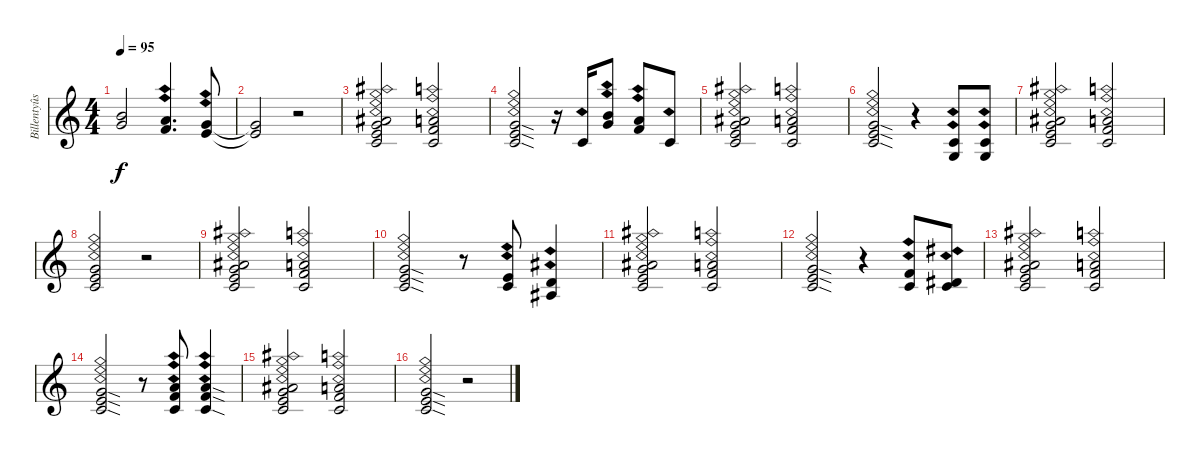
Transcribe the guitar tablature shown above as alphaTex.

\track ("Billentyûs 1 (Jon Lord)" "Billentyûs") {instrument pad1newage}
\staff {score}
\tuning (E4 B3 G3 D3 A2 E2 B1) {hide}
\ts (4 4)
\tempo 95
\clef g2
\ks c
(7.1{t} 8.2{t}).2{dy f} (5.1{ph 12} 6.2{ph 12}).4{d} (3.1{ph 12} 5.2{ph 12}).8 |
(3.1{t} 5.2{t}).2 r.2 |
(6.1{ph 12} 8.2{ph 12} 9.3{ph 12} 10.4{ph 12}).2 (5.1{ph 12} 6.2{ph 12} 5.3{ph 12}).2 |
(3.1{ph 12 sod} 5.2{ph 12 sod} 5.3{ph 12 sod}).2 r.16 1.2{ph 12}.16 (7.1{ph 12} 8.2{ph 12}).8 (5.1{ph 12} 6.2{ph 12}).8 1.2{ph 12}.8 |
(6.1{ph 12} 8.2{ph 12} 9.3{ph 12} 10.4{ph 12}).2 (5.1{ph 12} 6.2{ph 12} 5.3{ph 12}).2 |
(3.1{ph 12 sod} 5.2{ph 12 sod} 5.3{ph 12 sod}).2 r.4 (1.2{ph 12} 0.3{ph 12}).8 (1.2{ph 12} 0.3{ph 12}).8 |
(6.1{ph 12} 8.2{ph 12} 9.3{ph 12} 10.4{ph 12}).2 (5.1{ph 12} 6.2{ph 12} 5.3{ph 12}).2 |
(3.1{ph 12} 5.2{ph 12} 5.3{ph 12}).2 r.2 |
(6.1{ph 12} 8.2{ph 12} 9.3{ph 12} 10.4{ph 12}).2 (5.1{ph 12} 6.2{ph 12} 5.3{ph 12}).2 |
(3.1{ph 12 sod} 5.2{ph 12 sod} 5.3{ph 12 sod}).2 r.8 (0.1{ph 12} 1.2{ph 12}).8 (3.2{ph 12} 3.3{ph 12}).4 |
(6.1{ph 12} 8.2{ph 12} 9.3{ph 12} 10.4{ph 12}).2 (5.1{ph 12} 6.2{ph 12} 5.3{ph 12}).2 |
(3.1{ph 12 sod} 5.2{ph 12 sod} 5.3{ph 12 sod}).2 r.4 (1.1{ph 12} 1.2{ph 12}).8 (4.2{ph 12} 5.3{ph 12}).8 |
(6.1{ph 12} 8.2{ph 12} 9.3{ph 12} 10.4{ph 12}).2 (5.1{ph 12} 6.2{ph 12} 5.3{ph 12}).2 |
(3.1{ph 12 sod} 5.2{ph 12 sod} 5.3{ph 12 sod}).2 r.8 (5.1{ph 12} 6.2{ph 12} 5.3{ph 12}).8 (5.1{ph 12 sod} 6.2{ph 12 sod} 5.3{ph 12 sod}).4 |
(6.1{ph 12} 8.2{ph 12} 9.3{ph 12} 10.4{ph 12}).2 (5.1{ph 12} 6.2{ph 12} 5.3{ph 12}).2 |
(3.1{ph 12 sod} 5.2{ph 12 sod} 5.3{ph 12 sod}).2 r.2
